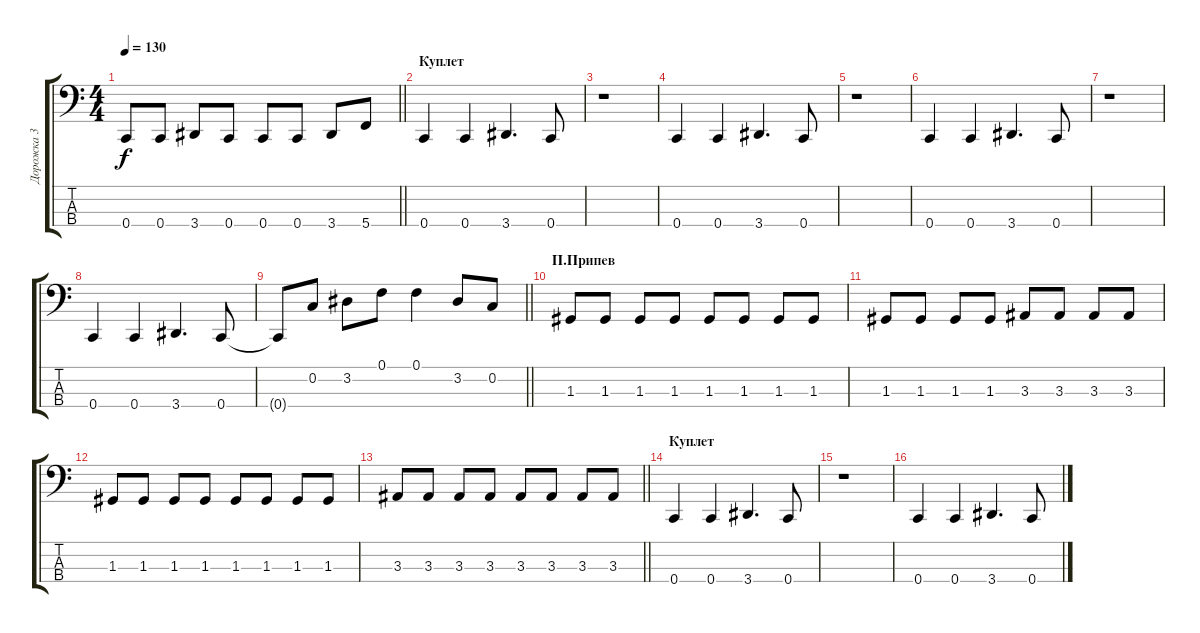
\track ("Дорожка 3" "Дорожка 3") {instrument electricbassfinger}
\staff {score tabs}
\tuning (F2 C2 G1 C1) {hide}
\ts (4 4)
\tempo 130
\clef f4
\barLineRight lightlight
\ks c
0.4.8{dy f} 0.4.8 3.4.8 0.4.8 0.4.8 0.4.8 3.4.8 5.4.8 |
\section ("" "Куплет")
0.4.4 0.4.4 3.4.4{d} 0.4.8 |
r.1 |
0.4.4 0.4.4 3.4.4{d} 0.4.8 |
r.1 |
0.4.4 0.4.4 3.4.4{d} 0.4.8 |
r.1 |
0.4.4 0.4.4 3.4.4{d} 0.4.8 |
\barLineRight lightlight
0.4{t}.8 0.2.8 3.2.8 0.1.8 0.1.4 3.2.8 0.2.8 |
\section ("" "П.Припев")
1.3.8 1.3.8 1.3.8 1.3.8 1.3.8 1.3.8 1.3.8 1.3.8 |
1.3.8 1.3.8 1.3.8 1.3.8 3.3.8 3.3.8 3.3.8 3.3.8 |
1.3.8 1.3.8 1.3.8 1.3.8 1.3.8 1.3.8 1.3.8 1.3.8 |
\barLineRight lightlight
3.3.8 3.3.8 3.3.8 3.3.8 3.3.8 3.3.8 3.3.8 3.3.8 |
\section ("" "Куплет")
0.4.4 0.4.4 3.4.4{d} 0.4.8 |
r.1 |
0.4.4 0.4.4 3.4.4{d} 0.4.8
